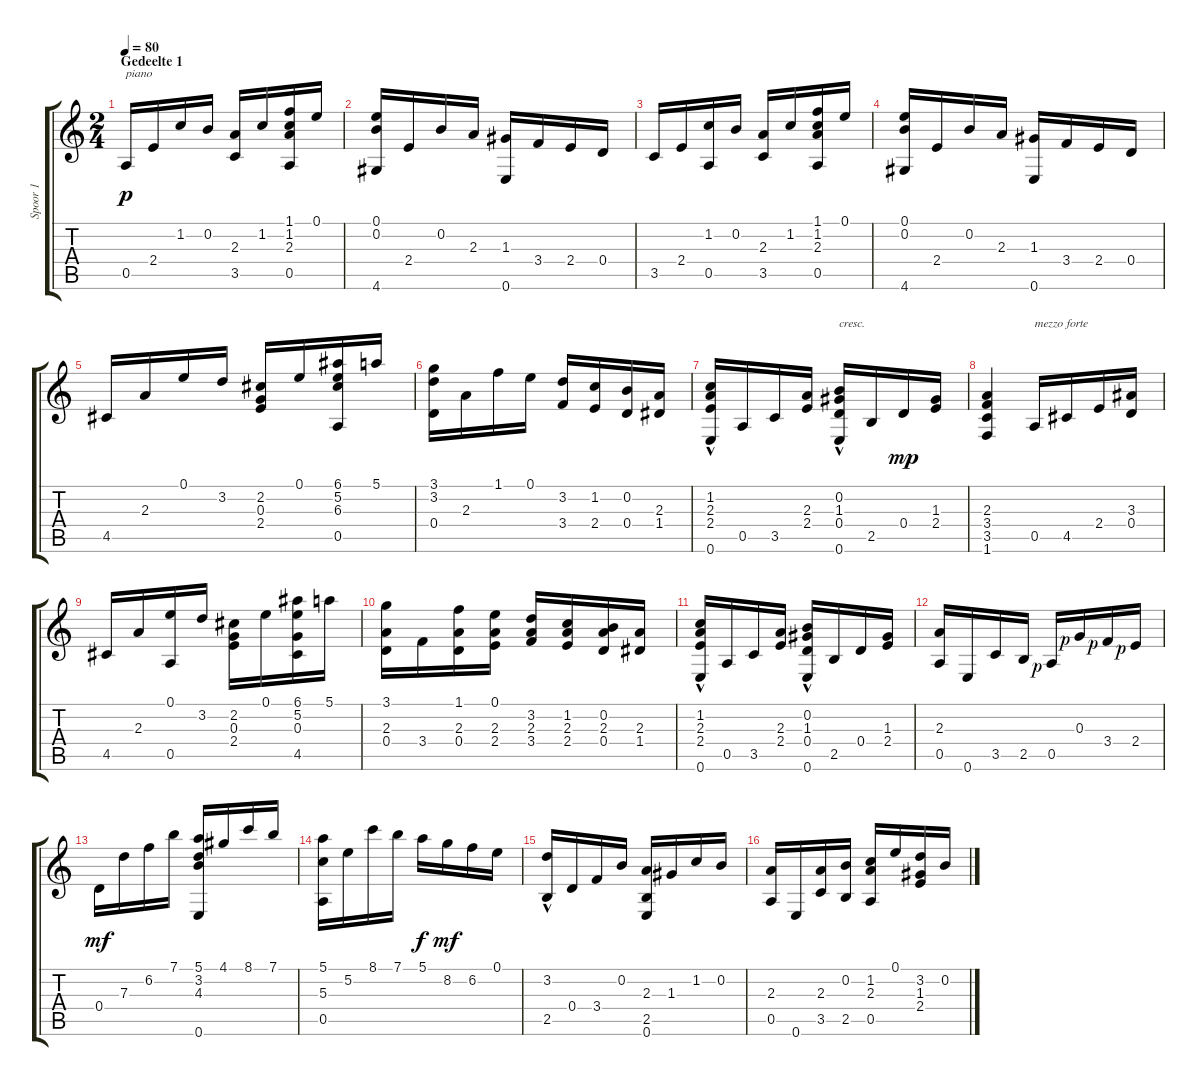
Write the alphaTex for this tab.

\track ("Spoor 1" "Spoor 1") {instrument acousticguitarnylon}
\staff {score tabs}
\tuning (E4 B3 G3 D3 A2 E2) {hide}
\ts (2 4)
\section ("" "Gedeelte 1")
\tempo 80
\clef g2
\ks aminor
0.5.16{txt "piano" dy p instrument acousticguitarnylon} 2.4.16 1.2.16 0.2.16 (2.3 3.5).16 1.2.16 (1.1 1.2 2.3 0.5).16 0.1.16 |
(0.1 0.2 4.6).16 2.4.16 0.2.16 2.3.16 (1.3 0.6).16 3.4.16 2.4.16 0.4.16 |
3.5.16 2.4.16 (1.2 0.5).16 0.2.16 (2.3 3.5).16 1.2.16 (1.1 1.2 2.3 0.5).16 0.1.16 |
(0.1 0.2 4.6).16 2.4.16 0.2.16 2.3.16 (1.3 0.6).16 3.4.16 2.4.16 0.4.16 |
4.5.16 2.3.16 0.1.16 3.2.16 (2.2 0.3 2.4).16 0.1.16 (6.1 5.2 6.3 0.5).16 5.1.16 |
(3.1 3.2 0.4).16 2.3.16 1.1.16 0.1.16 (3.2 3.4).16 (1.2 2.4).16 (0.2 0.4).16 (2.3 1.4).16 |
(1.2{hac} 2.3 2.4 0.6).16 0.5.16 3.5.16 (2.3 2.4).16 (0.2{hac} 1.3{hac} 0.4{hac} 0.6).16{txt "cresc."} 2.5.16 0.4.16{dy mp} (1.3 2.4).16 |
(2.3 3.4 3.5 1.6).4 0.5.16{txt "mezzo forte"} 4.5.16 2.4.16 (3.3 0.4).16 |
4.5.16 2.3.16 (0.1 0.5).16 3.2.16 (2.2 0.3 2.4).16 0.1.16 (6.1 5.2 0.3 4.5).16 5.1.16 |
(3.1 2.3 0.4).16 3.4.16 (1.1 2.3 0.4).16 (0.1 2.3 2.4).16 (3.2 2.3 3.4).16 (1.2 2.3 2.4).16 (0.2 2.3 0.4).16 (2.3 1.4).16 |
(1.2{hac} 2.3{hac} 2.4{hac} 0.6).16 0.5.16 3.5.16 (2.3 2.4).16 (0.2{hac} 1.3{hac} 0.4{hac} 0.6).16 2.5.16 0.4.16 (1.3 2.4).16 |
(2.3 0.5).16 0.6.16 3.5.16 2.5.16 0.5{rf 1}.16 0.3{rf 1}.16 3.4{rf 1}.16 2.4{rf 1}.16 |
0.4.16{dy mf} 7.3.16 6.2.16 7.1.16 (5.1 3.2 4.3 0.6).16 4.1.16 8.1.16 7.1.16 |
(5.1 5.3 0.5).16 5.2.16 8.1.16 7.1.16 5.1.16{dy f} 8.2.16{dy mf} 6.2.16 0.1.16 |
(3.2{hac} 2.5).16 0.4.16 3.4.16 0.2.16 (2.3 2.5 0.6).16 1.3.16 1.2.16 0.2.16 |
(2.3 0.5).16 0.6.16 (2.3 3.5).16 (0.2 2.5).16 (1.2 2.3 0.5).16 0.1.16 (3.2 1.3 2.4).16 0.2.16
